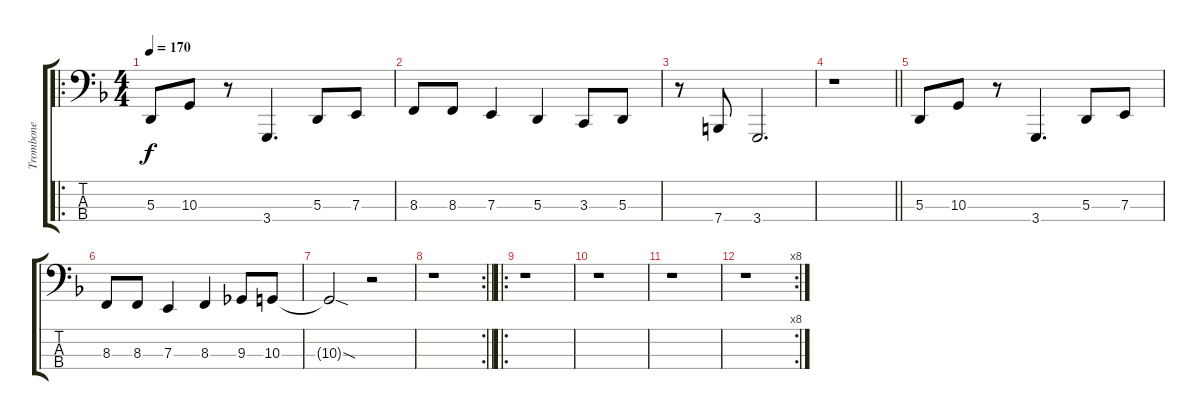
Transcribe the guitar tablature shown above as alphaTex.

\track ("Trombone" "Trombone") {instrument trombone}
\staff {score tabs}
\tuning (G2 D2 A1 E1) {hide}
\ro
\ts (4 4)
\tempo 170
\clef f4
\ks f
5.3.8{dy f} 10.3.8 r.8 3.4.4{d} 5.3.8 7.3.8 |
8.3.8 8.3.8 7.3.4 5.3.4 3.3.8 5.3.8 |
r.8 7.4.8 3.4.2{d} |
\barLineRight lightlight
r.1 |
5.3.8 10.3.8 r.8 3.4.4{d} 5.3.8 7.3.8 |
8.3.8 8.3.8 7.3.4 8.3.4 9.3.8 10.3.8 |
10.3{sod t}.2 r.2 |
\rc 2
\barLineRight lightlight
r.1 |
\ro
r.1 |
r.1 |
r.1 |
\rc 8
r.1
